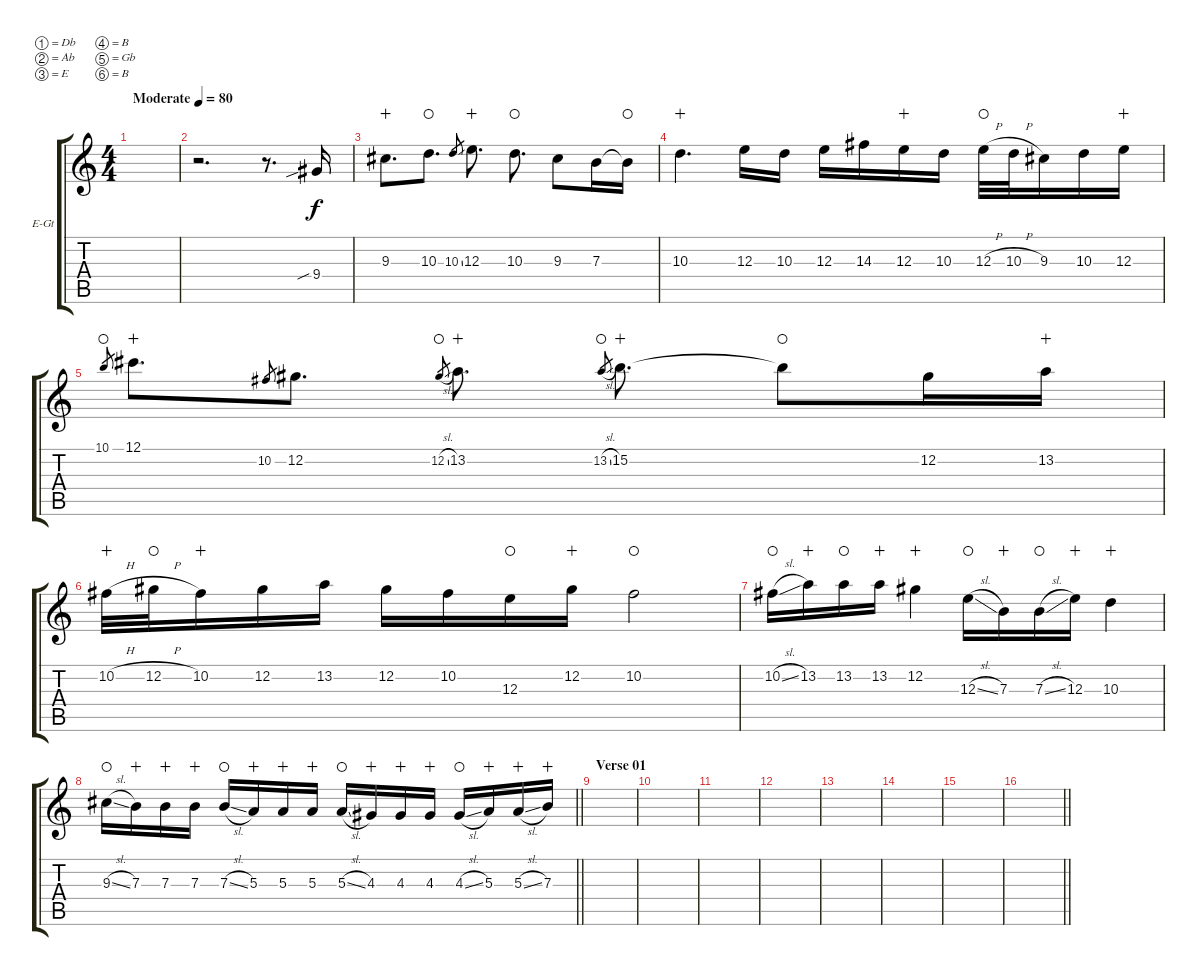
\bracketExtendMode groupsimilarinstruments
\firstSystemTrackNameOrientation horizontal
\otherSystemsTrackNameOrientation horizontal
\track ("Solo guitar" "E-Gt") {instrument overdrivenguitar}
\staff {score tabs}
\tuning (Db4 Ab3 E3 B2 Gb2 B1)
\ts (4 4)
\beaming (8 2 2 2 2)
\tempo (80 "Moderate")
\clef g2
\ks c
|
r.2{d} r.8{d} 9.4{sib}.16 |
9.3.8{d wahc} 10.3.8{d waho} 10.3{ss}.8{gr} 12.3.8{d wahc} 10.3.8{d waho} 9.3.8 7.3.16 7.3{t}.16{waho} |
10.3.4{d wahc} 12.3.16 10.3.16 12.3.16 14.3.16 12.3.16{wahc} 10.3.16 12.3{h}.32{waho} 10.3{h}.32 9.3.16 10.3.16 12.3.16{wahc} |
10.1.8{gr waho} 12.1.8{d wahc} 10.2.8{gr} 12.2.8{d} 12.2{sl}.8{gr waho} 13.2.8{d wahc} 13.2{sl}.8{gr waho} 15.2.8{d wahc} 15.2{t}.8{waho} 12.2.16 13.2.16{wahc} |
10.2{h}.32{wahc} 12.2{h}.32{waho} 10.2.16{wahc} 12.2.16 13.2.16 12.2.16 10.2.16 12.3.16{waho} 12.2.16{wahc} 10.2.2{waho} |
10.2{sl}.16{waho} 13.2.16{wahc} 13.2.16{waho} 13.2.16{wahc} 12.2.4{wahc} 12.3{sl}.16{waho} 7.3.16{wahc} 7.3{sl}.16{waho} 12.3.16{wahc} 10.3.4{wahc} |
\barLineRight lightlight
9.3{sl}.16{waho} 7.3.16{wahc} 7.3.16{wahc} 7.3.16{wahc} 7.3{sl}.16{waho} 5.3.16{wahc} 5.3.16{wahc} 5.3.16{wahc} 5.3{sl}.16{waho} 4.3.16{wahc} 4.3.16{wahc} 4.3.16{wahc} 4.3{sl}.16{waho} 5.3.16{wahc} 5.3{sl}.16{wahc} 7.3.16{wahc} |
\section ("" "Verse 01")
|
|
|
|
|
|
|
\barLineRight lightlight
